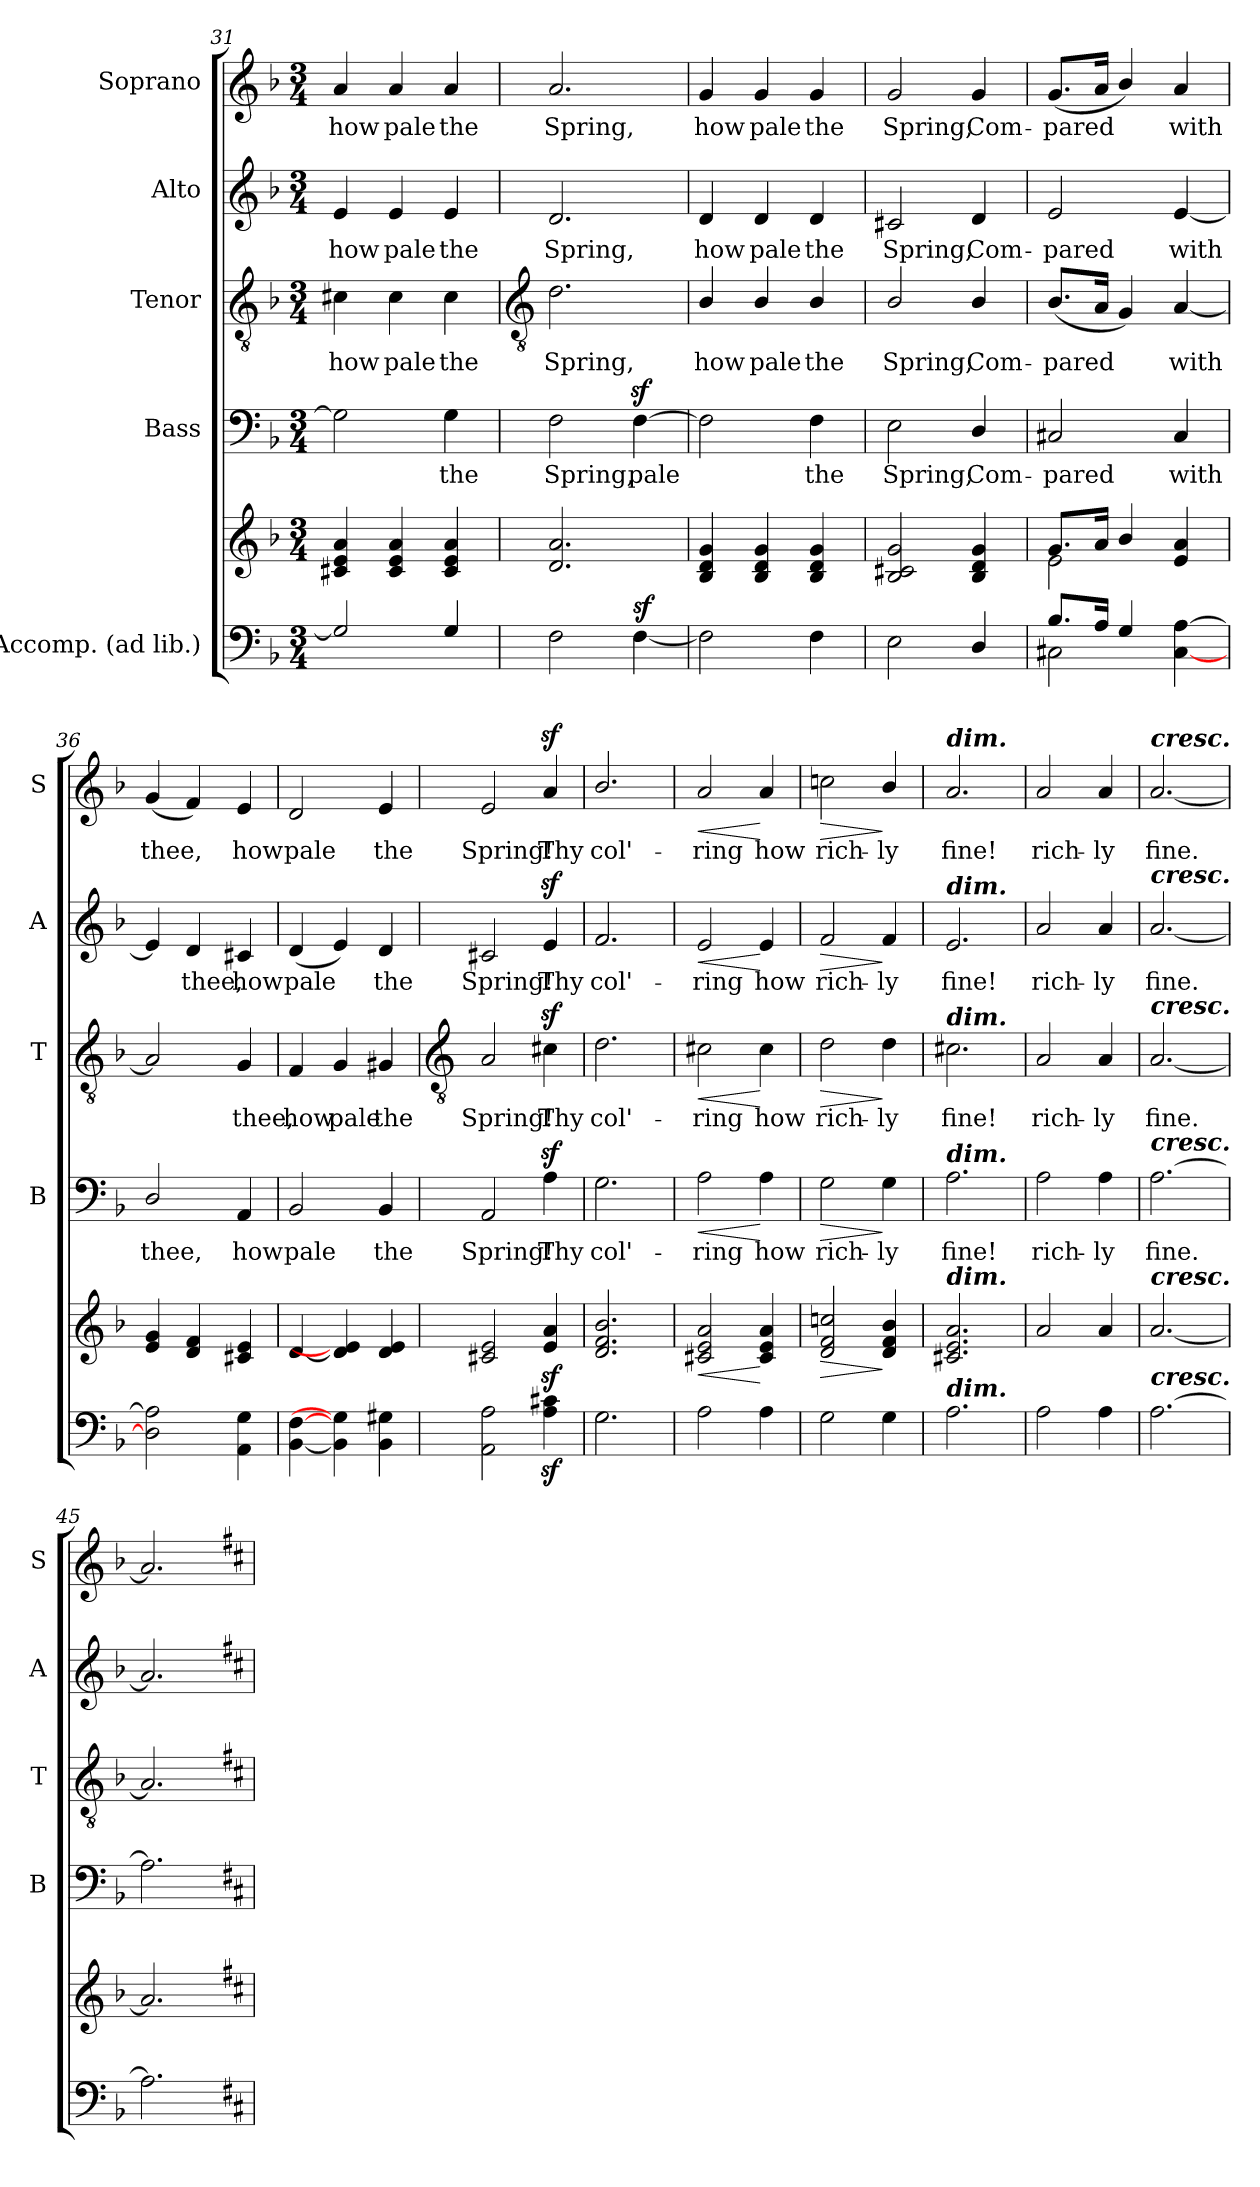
**kern	**kern	**dynam	**kern	**text	**dynam	**kern	**text	**dynam	**kern	**text	**dynam	**kern	**text	**dynam
*part5	*part5	*part5	*part4	*part4	*part4	*part3	*part3	*part3	*part2	*part2	*part2	*part1	*part1	*part1
*staff6	*staff5	*staff5/6	*staff4	*staff4	*staff4	*staff3	*staff3	*staff3	*staff2	*staff2	*staff2	*staff1	*staff1	*staff1
*I"Accomp. (ad lib.)	*	*	*I"Bass	*	*	*I"Tenor	*	*	*I"Alto	*	*	*I"Soprano	*	*
*	*	*	*I'B	*	*	*I'T	*	*	*I'A	*	*	*I'S	*	*
*clefF4	*clefG2	*	*clefF4	*	*	*clefGv2	*	*	*clefG2	*	*	*clefG2	*	*
*k[b-]	*k[b-]	*	*k[b-]	*	*	*k[b-]	*	*	*k[b-]	*	*	*k[b-]	*	*
*F:	*F:	*	*F:	*	*	*F:	*	*	*F:	*	*	*F:	*	*
*M3/4	*M3/4	*	*M3/4	*	*	*M3/4	*	*	*M3/4	*	*	*M3/4	*	*
=31	=31	=31	=31	=31	=31	=31	=31	=31	=31	=31	=31	=31	=31	=31
*^	*^	*	*	*	*	*	*	*	*	*	*	*	*	*
!	!LO:N:vis=1	!	!LO:N:vis=1	!	!	!	!	!	!LO:LY:b	!	!	!LO:LY:b	!	!	!LO:LY:b	!
2G]	2.ryy	4c#X 4e 4a	2.ryy	.	2G]	.	.	4c#X	how	.	4e	how	.	4a	how	.
!	!	!	!	!	!	!	!	!	!LO:LY:b	!	!	!LO:LY:b	!	!	!LO:LY:b	!
.	.	4c# 4e 4a	.	.	.	.	.	4c#	pale	.	4e	pale	.	4a	pale	.
!	!	!	!	!	!	!LO:LY:b	!	!	!LO:LY:b	!	!	!LO:LY:b	!	!	!LO:LY:b	!
4G	.	4c# 4e 4a	.	.	4G	the	.	4c#	the	.	4e	the	.	4a	the	.
!!LO:LB:g=z
=32	=32	=32	=32	=32	=32	=32	=32	=32	=32	=32	=32	=32	=32	=32	=32	=32
*	*	*	*	*	*	*	*	*clefGv2	*	*	*	*	*	*	*	*
!	!	!	!LO:N:vis=1	!	!	!LO:LY:b	!	!	!LO:LY:b	!	!	!LO:LY:b	!	!	!LO:LY:b	!
2.ryy	2F	2.d 2.a	2.ryy	.	2F	Spring,	.	2.d	Spring,	.	2.d	Spring,	.	2.a	Spring,	.
!	!	!	!	!LO:DY:a=2	!	!LO:LY:b	!	!	!	!	!	!	!	!	!	!
.	[4F	.	.	sf	[4Fz<	pale	.	.	.	.	.	.	.	.	.	.
=33	=33	=33	=33	=33	=33	=33	=33	=33	=33	=33	=33	=33	=33	=33	=33	=33
!LO:N:vis=1	!	!	!LO:N:vis=1	!	!	!	!	!	!LO:LY:b	!	!	!LO:LY:b	!	!	!LO:LY:b	!
2.ryy	2F]	4B- 4d 4g	2.ryy	.	2F]	.	.	4B-/	how	.	4d	how	.	4g	how	.
!	!	!	!	!	!	!	!	!	!LO:LY:b	!	!	!LO:LY:b	!	!	!LO:LY:b	!
.	.	4B- 4d 4g	.	.	.	.	.	4B-/	pale	.	4d	pale	.	4g	pale	.
!	!	!	!	!	!	!LO:LY:b	!	!	!LO:LY:b	!	!	!LO:LY:b	!	!	!LO:LY:b	!
.	4F	4B- 4d 4g	.	.	4F	the	.	4B-/	the	.	4d	the	.	4g	the	.
=34	=34	=34	=34	=34	=34	=34	=34	=34	=34	=34	=34	=34	=34	=34	=34	=34
!LO:N:vis=1	!	!	!LO:N:vis=1	!	!	!LO:LY:b	!	!	!LO:LY:b	!	!	!LO:LY:b	!	!	!LO:LY:b	!
2.ryy	2E	2B- 2c#X 2g	2.ryy	.	2E	Spring,	.	2B-/	Spring,	.	2c#X	Spring,	.	2g	Spring,	.
!	!	!	!	!	!	!LO:LY:b	!	!	!LO:LY:b	!	!	!LO:LY:b	!	!	!LO:LY:b	!
.	4D/	4B- 4d 4g	.	.	4D/	Com-	.	4B-/	Com-	.	4d	Com-	.	4g	Com-	.
=35	=35	=35	=35	=35	=35	=35	=35	=35	=35	=35	=35	=35	=35	=35	=35	=35
!	!	!	!	!	!	!LO:LY:b	!	!	!LO:LY:b	!	!	!LO:LY:b	!	!	!LO:LY:b	!
8.B-/L	2C#X\	8.gL	2e\	.	2C#X	-pared	.	(<8.B-L	-pared	.	2e	-pared	.	(<8.gL	-pared	.
16A/J	.	16aJ	.	.	.	.	.	16AJ	.	.	.	.	.	16aJ	.	.
4G/	.	4b-/	.	.	.	.	.	4G)	.	.	.	.	.	4b-/)	.	.
!	!	!	!	!	!	!LO:LY:b	!	!	!LO:LY:b	!	!	!LO:LY:b	!	!	!LO:LY:b	!
4ryy	[4C# [4A	4e 4a	4ryy	.	4C#	with	.	[4A	with	.	[4e	with	.	4a	with	.
=36	=36	=36	=36	=36	=36	=36	=36	=36	=36	=36	=36	=36	=36	=36	=36	=36
!	!	!	!	!	!	!LO:LY:b	!	!	!	!	!	!	!	!	!LO:LY:b	!
*v	*v	*	*	*	*	*	*	*	*	*	*	*	*	*	*	*
*	*v	*v	*	*	*	*	*	*	*	*	*	*	*	*	*
2D\] 2A\]	4e 4g	.	2D/	thee,	.	2A]	.	.	4e]	.	.	(<4g	thee,	.
!	!	!	!	!	!	!	!	!	!	!LO:LY:b	!	!	!	!
.	4d 4f	.	.	.	.	.	.	.	4d	thee,	.	4f)	.	.
!	!	!	!	!LO:LY:b	!	!	!LO:LY:b	!	!	!LO:LY:b	!	!	!LO:LY:b	!
4AA 4G	4c#X 4e	.	4AA	how	.	4G	thee,	.	4c#X	how	.	4e	how	.
=37	=37	=37	=37	=37	=37	=37	=37	=37	=37	=37	=37	=37	=37	=37
!	!	!	!	!LO:LY:b	!	!	!LO:LY:b	!	!	!LO:LY:b	!	!	!LO:LY:b	!
[4BB- [4F	[4d	.	2BB-	pale	.	4F	how	.	(<4d	pale	.	2d	pale	.
!	!	!	!	!	!	!	!LO:LY:b	!	!	!	!	!	!	!
4BB-] 4G]	4d] 4e]	.	.	.	.	4G	pale	.	4e)	.	.	.	.	.
!	!	!	!	!LO:LY:b	!	!	!LO:LY:b	!	!	!LO:LY:b	!	!	!LO:LY:b	!
4BB- 4G#X	4d 4e	.	4BB-	the	.	4G#X	the	.	4d	the	.	4e	the	.
!!LO:LB:g=z
=38	=38	=38	=38	=38	=38	=38	=38	=38	=38	=38	=38	=38	=38	=38
*	*	*	*	*	*	*clefGv2	*	*	*	*	*	*	*	*
!	!	!	!	!LO:LY:b	!	!	!LO:LY:b	!	!	!LO:LY:b	!	!	!LO:LY:b	!
2AA 2A	2c#X 2e	.	2AA	Spring!	.	2A	Spring!	.	2c#X	Spring!	.	2e	Spring!	.
!	!	!	!	!LO:LY:b	!	!	!LO:LY:b	!	!	!LO:LY:b	!	!	!LO:LY:b	!
4Az< 4c#Xz<	4ez< 4az<	.	4Az<	Thy	.	4c#Xz<	Thy	.	4ez<	Thy	.	4az<	Thy	.
=39	=39	=39	=39	=39	=39	=39	=39	=39	=39	=39	=39	=39	=39	=39
!	!	!	!	!LO:LY:b	!	!	!LO:LY:b	!	!	!LO:LY:b	!	!	!LO:LY:b	!
2.G	2.d/ 2.f/ 2.b-/	.	2.G	col'-	.	2.d	col'-	.	2.f	col'-	.	2.b-/	col'-	.
=40	=40	=40	=40	=40	=40	=40	=40	=40	=40	=40	=40	=40	=40	=40
!	!	!LO:HP:b	!	!LO:LY:b	!LO:HP:b	!	!LO:LY:b	!LO:HP:b	!	!LO:LY:b	!LO:HP:b	!	!LO:LY:b	!LO:HP:b
2A	2c#X 2e 2a	<	2A	-ring	<	2c#X	-ring	<	2e	-ring	<	2a	-ring	<
!	!	!	!	!LO:LY:b	!	!	!LO:LY:b	!	!	!LO:LY:b	!	!	!LO:LY:b	!
4A	4c# 4e 4a	[	4A	how	[	4c#	how	[	4e	how	[	4a	how	[
=41	=41	=41	=41	=41	=41	=41	=41	=41	=41	=41	=41	=41	=41	=41
!	!	!LO:HP:b	!	!LO:LY:b	!LO:HP:b	!	!LO:LY:b	!LO:HP:b	!	!LO:LY:b	!LO:HP:b	!	!LO:LY:b	!LO:HP:b
2G	2d 2f 2ccn	>	2G	rich-	>	2d	rich-	>	2f	rich-	>	2ccn	rich-	>
!	!	!	!	!LO:LY:b	!	!	!LO:LY:b	!	!	!LO:LY:b	!	!	!LO:LY:b	!
4G	4d/ 4f/ 4b-/	]	4G	-ly	]	4d	-ly	]	4f	-ly	]	4b-/	-ly	]
=42	=42	=42	=42	=42	=42	=42	=42	=42	=42	=42	=42	=42	=42	=42
!	!	!	!	!	!	!	!	!	!	!	!	!LO:TX:a:Bi:t=dim.	!	!
!	!	!	!	!	!	!	!	!	!LO:TX:a:Bi:t=dim.	!	!	!	!	!
!	!	!	!	!	!	!LO:TX:a:Bi:t=dim.	!	!	!	!	!	!	!	!
!	!	!	!LO:TX:a:Bi:t=dim.	!	!	!	!	!	!	!	!	!	!	!
!	!LO:TX:a:Bi:t=dim.	!	!	!	!	!	!	!	!	!	!	!	!	!
!LO:TX:a:Bi:t=dim.	!	!	!	!	!	!	!	!	!	!	!	!	!	!
!	!	!	!	!LO:LY:b	!	!	!LO:LY:b	!	!	!LO:LY:b	!	!	!LO:LY:b	!
2.A	2.c#X 2.e 2.a	.	2.A	fine!	.	2.c#X	fine!	.	2.e	fine!	.	2.a	fine!	.
=43	=43	=43	=43	=43	=43	=43	=43	=43	=43	=43	=43	=43	=43	=43
!	!	!	!	!LO:LY:b	!	!	!LO:LY:b	!	!	!LO:LY:b	!	!	!LO:LY:b	!
2A	2a	.	2A	rich-	.	2A	rich-	.	2a	rich-	.	2a	rich-	.
!	!	!	!	!LO:LY:b	!	!	!LO:LY:b	!	!	!LO:LY:b	!	!	!LO:LY:b	!
4A	4a	.	4A	-ly	.	4A	-ly	.	4a	-ly	.	4a	-ly	.
=44	=44	=44	=44	=44	=44	=44	=44	=44	=44	=44	=44	=44	=44	=44
!	!	!	!	!	!	!	!	!	!	!	!	!LO:TX:a:Bi:t=cresc.	!	!
!	!	!	!	!	!	!	!	!	!LO:TX:a:Bi:t=cresc.	!	!	!	!	!
!	!	!	!	!	!	!LO:TX:a:Bi:t=cresc.	!	!	!	!	!	!	!	!
!	!	!	!LO:TX:a:Bi:t=cresc.	!	!	!	!	!	!	!	!	!	!	!
!	!LO:TX:a:Bi:t=cresc.	!	!	!	!	!	!	!	!	!	!	!	!	!
!LO:TX:a:Bi:t=cresc.	!	!	!	!	!	!	!	!	!	!	!	!	!	!
!	!	!	!	!LO:LY:b	!	!	!LO:LY:b	!	!	!LO:LY:b	!	!	!LO:LY:b	!
[2.A	[2.a	.	[2.A	fine.	.	[2.A	fine.	.	[2.a	fine.	.	[2.a	fine.	.
=45	=45	=45	=45	=45	=45	=45	=45	=45	=45	=45	=45	=45	=45	=45
2.A]	2.a]	.	2.A]	.	.	2.A]	.	.	2.a]	.	.	2.a]	.	.
*k[f#c#]	*k[f#c#]	*	*k[f#c#]	*	*	*k[f#c#]	*	*	*k[f#c#]	*	*	*k[f#c#]	*	*
*D:	*D:	*	*D:	*	*	*D:	*	*	*D:	*	*	*D:	*	*
=	=	=	=	=	=	=	=	=	=	=	=	=	=	=
*-	*-	*-	*-	*-	*-	*-	*-	*-	*-	*-	*-	*-	*-	*-
